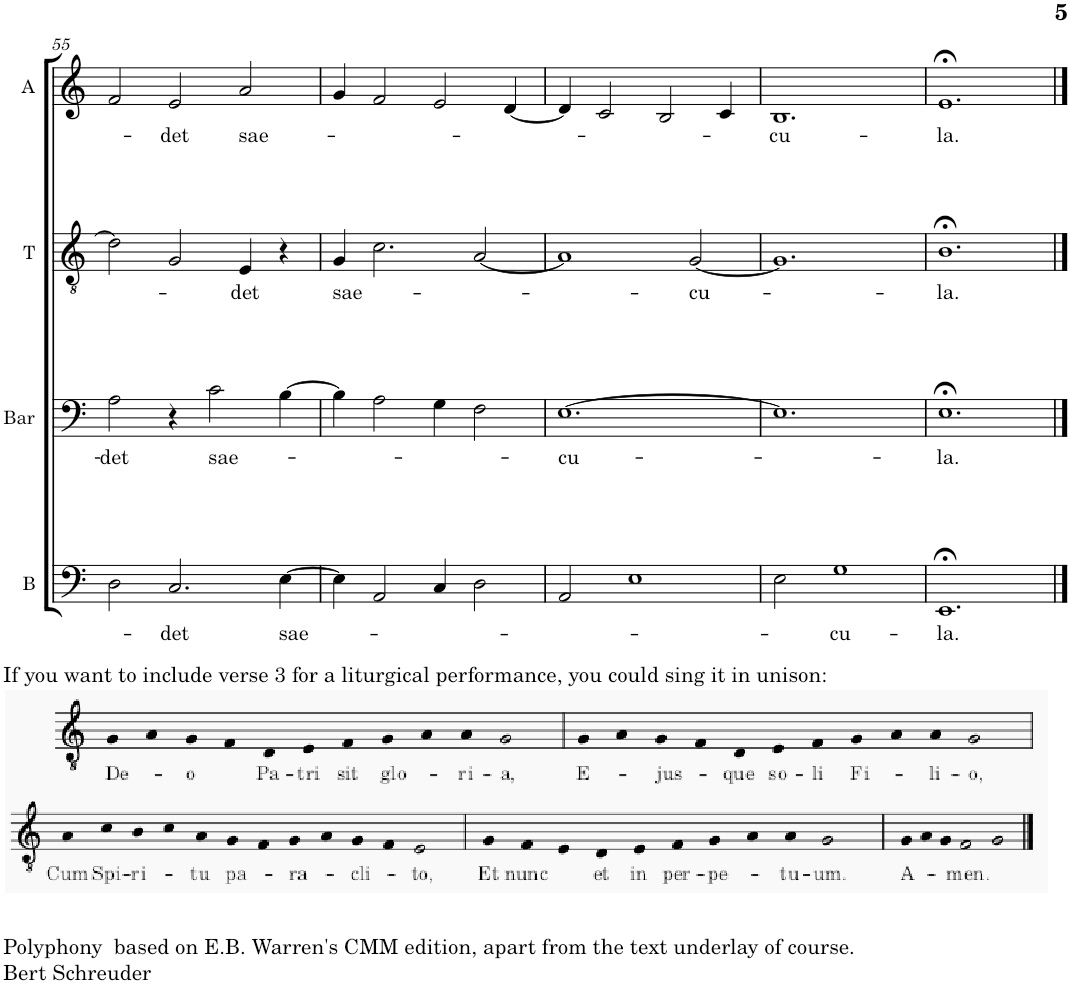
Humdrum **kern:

**kern	**text	**kern	**text	**kern	**text	**kern	**text
*part4	*part4	*part3	*part3	*part2	*part2	*part1	*part1
*staff4	*staff4	*staff3	*staff3	*staff2	*staff2	*staff1	*staff1
*I"B	*	*I"Bar	*	*I"T	*	*I"A	*
*I'B	*	*I'Bar	*	*I'T	*	*I'A	*
!!LO:PB:g=z
*clefF4	*	*clefF4	*	*clefGv2	*	*clefG2	*
*k[]	*	*k[]	*	*k[]	*	*k[]	*
*M3/2	*	*M3/2	*	*M3/2	*	*M3/2	*
=55	=55	=55	=55	=55	=55	=55	=55
!	!	!	!LO:LY:b	!	!	!	!
2D\	.	2A\	-det	2d\]	.	2f/	.
!	!LO:LY:b	!	!	!	!	!	!LO:LY:b
2.C/	-det	4r	.	2G/	.	2e/	-det
!	!	!	!LO:LY:b	!	!	!	!
.	.	2c\	sae-	.	.	.	.
!	!	!	!	!	!LO:LY:b	!	!LO:LY:b
.	.	.	.	4E/	-det	2a/	sae-
!	!LO:LY:b	!	!	!	!	!	!
[>4E\	sae-	[>4B\	.	4r	.	.	.
=56	=56	=56	=56	=56	=56	=56	=56
!	!	!	!	!	!LO:LY:b	!	!
4E\]	.	4B\]	.	4G/	sae-	4g/	.
2AA/	.	2A\	.	2.c\	.	2f/	.
4C/	.	4G\	.	.	.	2e/	.
2D\	.	2F\	.	[<2A/	.	.	.
.	.	.	.	.	.	[<4d/	.
=57	=57	=57	=57	=57	=57	=57	=57
!	!	!	!LO:LY:b	!	!	!	!
2AA/	.	[>1.E	-cu-	1A]	.	4d/]	.
.	.	.	.	.	.	2c/	.
1E	.	.	.	.	.	.	.
.	.	.	.	.	.	2B/	.
!	!	!	!	!	!LO:LY:b	!	!
.	.	.	.	[<2G/	-cu-	.	.
.	.	.	.	.	.	4c/	.
=58	=58	=58	=58	=58	=58	=58	=58
!	!	!	!	!	!	!	!LO:LY:b
2E\	.	1.E]	.	1.G]	.	1.B	-cu-
!	!LO:LY:b	!	!	!	!	!	!
1G	-cu-	.	.	.	.	.	.
=59	=59	=59	=59	=59	=59	=59	=59
!	!LO:LY:b	!	!LO:LY:b	!	!LO:LY:b	!	!LO:LY:b
1.EE;<	-la.	1.E;<	-la.	1.B;<	-la.	1.e;<	-la.
==	==	==	==	==	==	==	==
*-	*-	*-	*-	*-	*-	*-	*-
